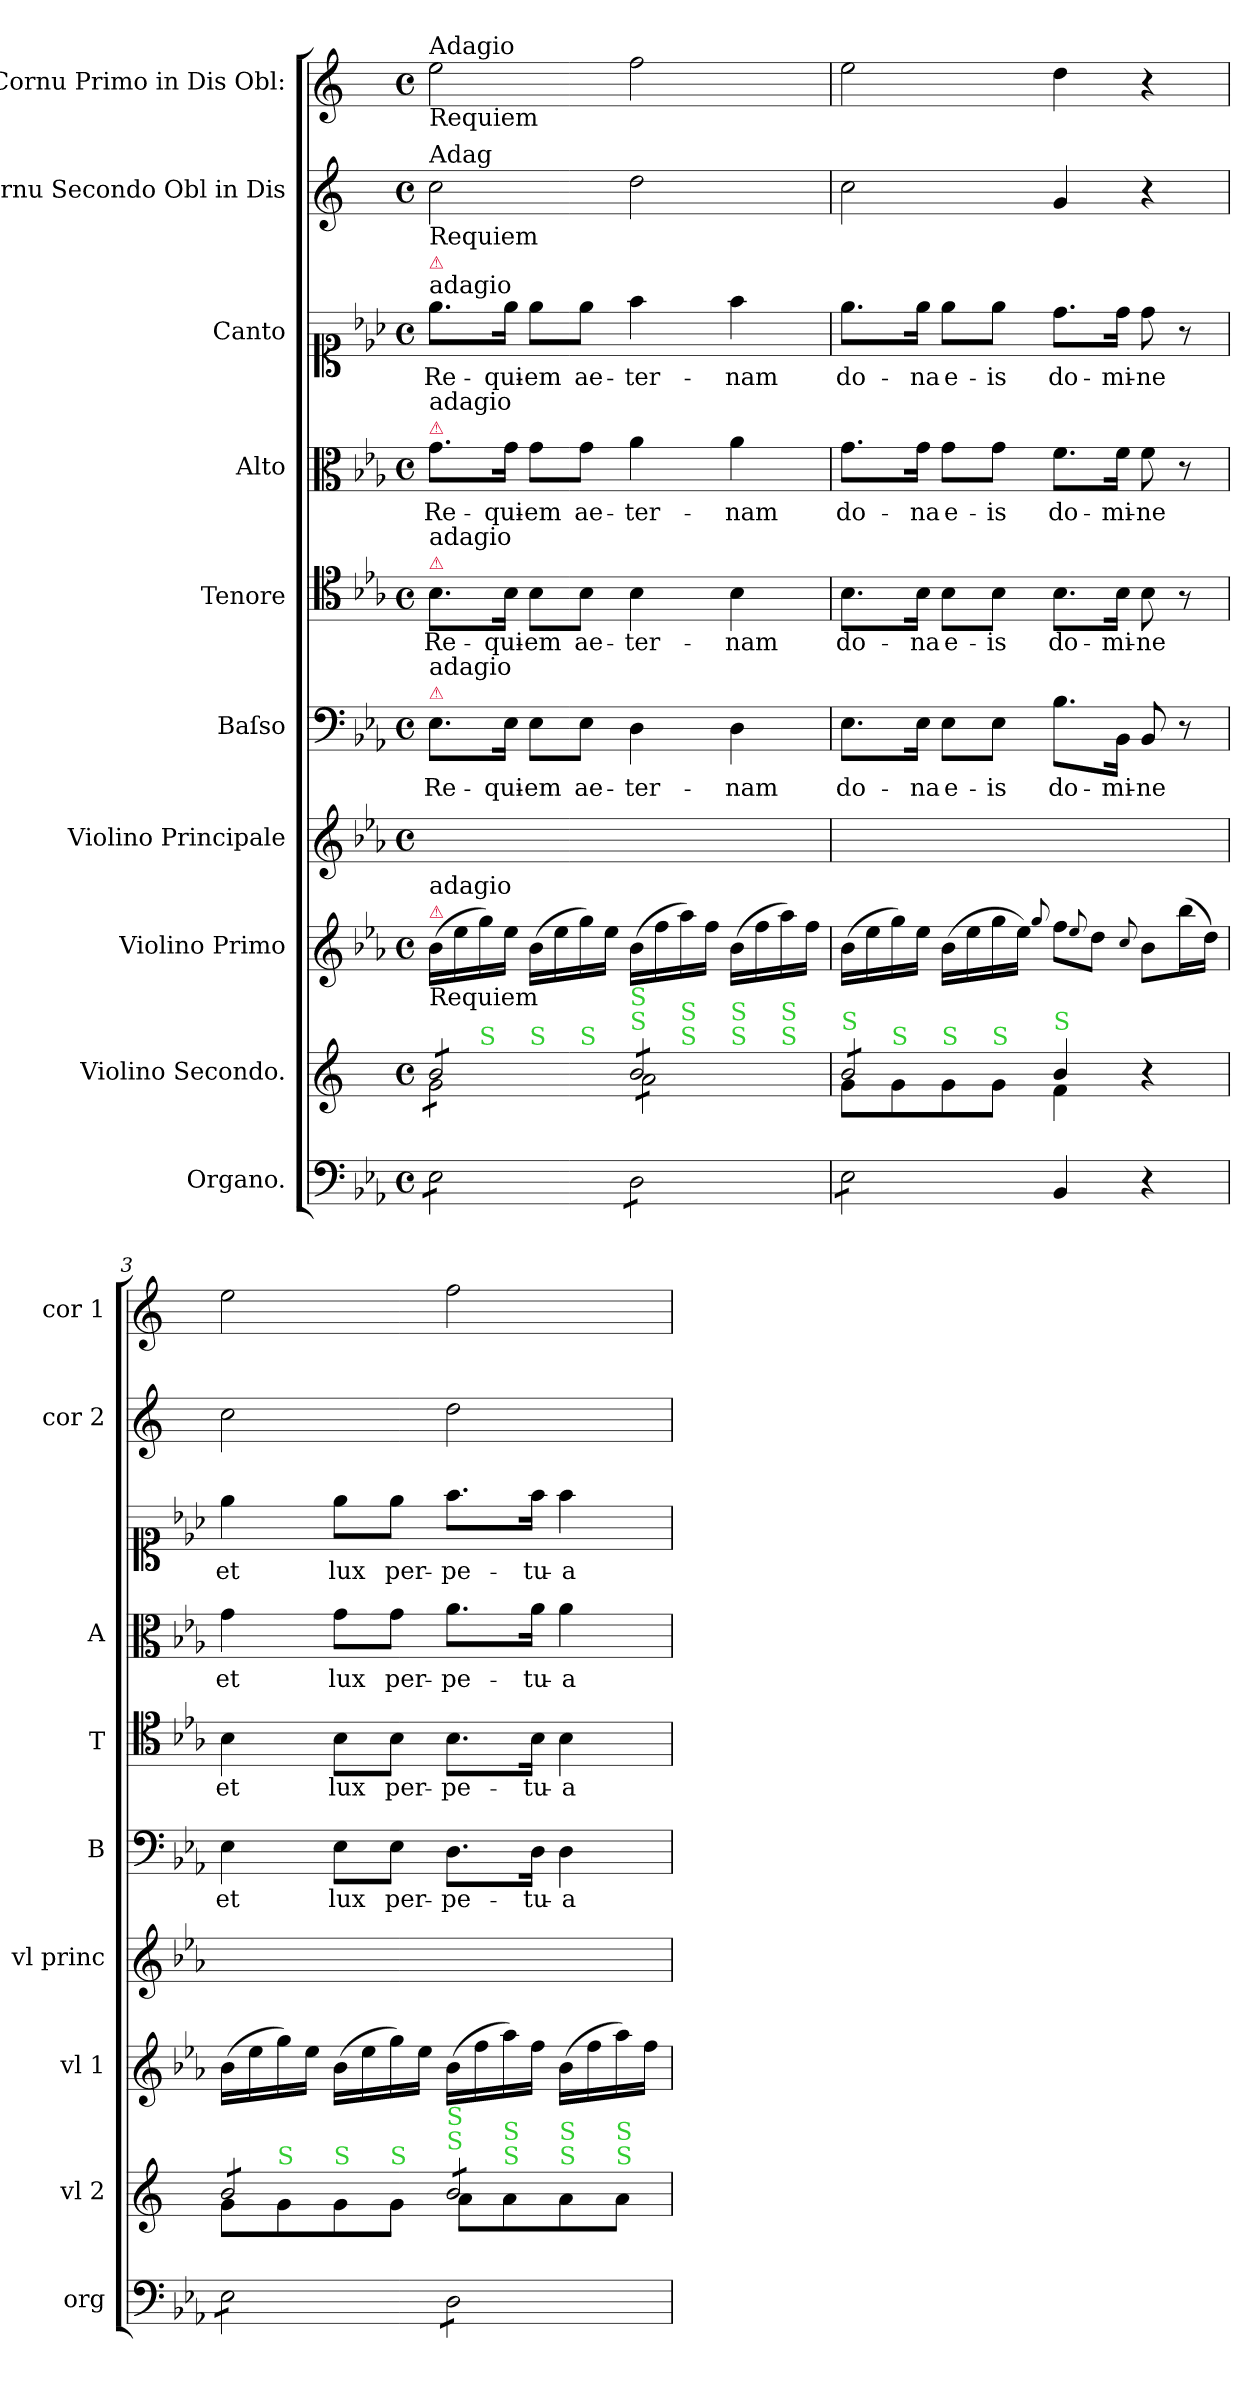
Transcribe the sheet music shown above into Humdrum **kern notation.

**kern	**kern	**kern	**kern	**kern	**text	**kern	**text	**kern	**text	**kern	**text	**kern	**kern
*part10	*part9	*part8	*part7	*part6	*part6	*part5	*part5	*part4	*part4	*part3	*part3	*part2	*part1
*staff10	*staff9	*staff8	*staff7	*staff6	*staff6	*staff5	*staff5	*staff4	*staff4	*staff3	*staff3	*staff2	*staff1
*I"Organo.	*I"Violino Secondo.	*I"Violino Primo	*I"Violino Principale	*I"Baſso	*	*I"Tenore	*	*I"Alto	*	*I"Canto	*	*I"Cornu Secondo Obl in Dis	*I"Cornu Primo in Dis Obl:
*I'org	*I'vl 2	*I'vl 1	*I'vl princ	*I'B	*	*I'T	*	*I'A	*	*	*	*I'cor 2	*I'cor 1
*clefF4	*clefG2	*clefG2	*clefG2	*clefF4	*	*clefC4	*	*clefC3	*	*clefC1	*	*clefG2	*clefG2
*	*	*	*	*	*	*	*	*	*	*	*	*ITrd5c9	*ITrd5c9
*k[b-e-a-]	*k[]	*k[b-e-a-]	*k[b-e-a-]	*k[b-e-a-]	*	*k[b-e-a-]	*	*k[b-e-a-]	*	*k[b-e-a-]	*	*k[b-e-a-]	*k[b-e-a-]
*E-:	*	*E-:	*E-:	*E-:	*	*E-:	*	*E-:	*	*E-:	*	*E-:	*E-:
*M4/4	*M4/4	*M4/4	*M4/4	*M4/4	*	*M4/4	*	*M4/4	*	*M4/4	*	*M4/4	*M4/4
*met(c)	*met(c)	*met(c)	*met(c)	*met(c)	*	*met(c)	*	*met(c)	*	*met(c)	*	*met(c)	*met(c)
=1	=1	=1	=1	=1	=1	=1	=1	=1	=1	=1	=1	=1	=1
*	*^	*	*	*	*	*	*	*	*	*	*	*	*
!	!	!	!	!	!	!	!	!	!	!	!	!	!	!LO:TX:a:t=Adagio
!	!	!	!	!	!	!	!	!	!	!	!	!	!	!LO:TX:b:t=Requiem
!	!	!	!	!	!	!	!	!	!	!	!	!	!LO:TX:a:t=Adag	!
!	!	!	!	!	!	!	!	!	!	!	!	!	!LO:TX:b:t=Requiem	!
!	!	!	!	!	!	!	!	!	!	!	!LO:TX:a:t=adagio	!	!	!
!	!	!	!	!	!	!	!	!	!	!	!LO:TX:a:color=crimson:t=⚠	!	!	!
!	!	!	!	!	!	!	!	!	!LO:TX:a:color=crimson:t=⚠	!	!	!	!	!
!	!	!	!	!	!	!	!	!	!LO:TX:a:t=adagio	!	!	!	!	!
!	!	!	!	!	!	!	!LO:TX:a:color=crimson:t=⚠	!	!	!	!	!	!	!
!	!	!	!	!	!	!	!LO:TX:a:t=adagio	!	!	!	!	!	!	!
!	!	!	!	!	!LO:TX:a:color=crimson:t=⚠	!	!	!	!	!	!	!	!	!
!	!	!	!	!	!LO:TX:a:t=adagio	!	!	!	!	!	!	!	!	!
!	!	!	!LO:TX:a:color=crimson:t=⚠	!	!	!	!	!	!	!	!	!	!	!
!	!	!	!LO:TX:a:t=adagio	!	!	!	!	!	!	!	!	!	!	!
!	!	!	!LO:TX:b:t=Requiem	!	!	!	!	!	!	!	!	!	!	!
!	!LO:TX:b:t=Requiem	!	!	!	!	!	!	!	!	!	!	!	!	!
!	!LO:TX:a:t=adagio	!	!	!	!	!	!	!	!	!	!	!	!	!
!	!LO:TX:a:color=limegreen:t=S	!	!	!	!	!	!	!	!	!	!	!	!	!
!LO:TX:a:t=adagio	!	!	!	!	!	!	!	!	!	!	!	!	!	!
!LO:TX:b:t=Requiem	!	!	!	!	!	!	!	!	!	!	!	!	!	!
*	*^	*	*	*	*	*	*	*	*	*	*	*	*	*
*	*	*	*^	*	*	*	*	*	*	*	*	*	*	*	*
*	*	*	*	*^	*	*	*	*	*	*	*	*	*	*	*	*
*	*	*	*	*	*^	*	*	*	*	*	*	*	*	*	*	*	*
*	*	*	*	*	*	*^	*	*	*	*	*	*	*	*	*	*	*	*
*tremolo	*	*	*	*	*	*	*	*	*	*	*	*	*	*	*	*	*	*	*
*	*tremolo	*	*	*	*	*	*	*	*	*	*	*	*	*	*	*	*	*	*
8E-\L	8b/L	8g\L	8ryy	4ryy	4.ryy	2ryy	2.ryy	(16b-\LL	1ryy	8.E-\L	Re-	8.B-\L	Re-	8.g\L	Re-	8.ee-\L	Re-	2e-\	2g\
.	.	.	.	.	.	.	.	16ee-\	.	.	.	.	.	.	.	.	.	.	.
!	!	!	!LO:TX:a:color=limegreen:t=S	!	!	!	!	!	!	!	!	!	!	!	!	!	!	!	!
8E-\	8b/	8g\	2..ryy	.	.	.	.	16gg\)	.	.	.	.	.	.	.	.	.	.	.
.	.	.	.	.	.	.	.	16ee-\JJ	.	16E-\Jk	-qui-	16B-\Jk	-qui-	16g\Jk	-qui-	16ee-\Jk	-qui-	.	.
!	!	!	!	!LO:TX:a:color=limegreen:t=S	!	!	!	!	!	!	!	!	!	!	!	!	!	!	!
8E-\	8b/	8g\	.	2.ryy	.	.	.	(16b-\LL	.	8E-\L	-em	8B-\L	-em	8g\L	-em	8ee-\L	-em	.	.
.	.	.	.	.	.	.	.	16ee-\	.	.	.	.	.	.	.	.	.	.	.
!	!	!	!	!	!LO:TX:a:color=limegreen:t=S	!	!	!	!	!	!	!	!	!	!	!	!	!	!
8E-\J	8b/J	8g\J	.	.	2ryy	.	.	16gg\)	.	8E-\J	ae-	8B-\J	ae-	8g\J	ae-	8ee-\J	ae-	.	.
.	.	.	.	.	.	.	.	16ee-\JJ	.	.	.	.	.	.	.	.	.	.	.
!	!LO:TX:a:color=limegreen:t=S	!	!	!	!	!	!	!	!	!	!	!	!	!	!	!	!	!	!
!	!LO:TX:a:color=limegreen:t=S	!	!	!	!	!	!	!	!	!	!	!	!	!	!	!	!	!	!
8D\L	8b/L	8a\L	.	.	.	8ryy	.	(16b-\LL	.	4D\	-ter-	4B-\	-ter-	4a-\	-ter-	4ff\	-ter-	2f\	2a-\
.	.	.	.	.	.	.	.	16ff\	.	.	.	.	.	.	.	.	.	.	.
!	!	!	!	!	!	!LO:TX:a:color=limegreen:t=S	!	!	!	!	!	!	!	!	!	!	!	!	!
!	!	!	!	!	!	!LO:TX:a:color=limegreen:t=S	!	!	!	!	!	!	!	!	!	!	!	!	!
8D\	8b/	8a\	.	.	.	4.ryy	.	16aa-\)	.	.	.	.	.	.	.	.	.	.	.
.	.	.	.	.	.	.	.	16ff\JJ	.	.	.	.	.	.	.	.	.	.	.
!	!	!	!	!	!	!	!LO:TX:a:color=limegreen:t=S	!	!	!	!	!	!	!	!	!	!	!	!
!	!	!	!	!	!	!	!LO:TX:a:color=limegreen:t=S	!	!	!	!	!	!	!	!	!	!	!	!
8D\	8b/	8a\	.	.	.	.	4ryy	(16b-\LL	.	4D\	-nam	4B-\	-nam	4a-\	-nam	4ff\	-nam	.	.
.	.	.	.	.	.	.	.	16ff\	.	.	.	.	.	.	.	.	.	.	.
!	!	!	!	!	!LO:TX:a:color=limegreen:t=S	!	!	!	!	!	!	!	!	!	!	!	!	!	!
!	!	!	!	!	!LO:TX:a:color=limegreen:t=S	!	!	!	!	!	!	!	!	!	!	!	!	!	!
8D\J	8b/J	8a\J	.	.	8ryy	.	.	16aa-\)	.	.	.	.	.	.	.	.	.	.	.
.	.	.	.	.	.	.	.	16ff\JJ	.	.	.	.	.	.	.	.	.	.	.
=2	=2	=2	=2	=2	=2	=2	=2	=2	=2	=2	=2	=2	=2	=2	=2	=2	=2	=2	=2
!	!LO:TX:a:color=limegreen:t=S	!	!	!	!	!	!	!	!	!	!	!	!	!	!	!	!	!	!
*	*	*	*	*	*v	*v	*v	*	*	*	*	*	*	*	*	*	*	*	*
8E-\L	8b/L	8g\L	8ryy	4ryy	4.ryy	(16b-\LL	1ryy	8.E-\L	do-	8.B-\L	do-	8.g\L	do-	8.ee-\L	do-	2e-\	2g\
.	.	.	.	.	.	16ee-\	.	.	.	.	.	.	.	.	.	.	.
!	!	!	!LO:TX:a:color=limegreen:t=S	!	!	!	!	!	!	!	!	!	!	!	!	!	!
8E-\	8b/	8g\	2..ryy	.	.	16gg\)	.	.	.	.	.	.	.	.	.	.	.
.	.	.	.	.	.	16ee-\JJ	.	16E-\Jk	-na	16B-\Jk	-na	16g\Jk	-na	16ee-\Jk	-na	.	.
!	!	!	!	!LO:TX:a:color=limegreen:t=S	!	!	!	!	!	!	!	!	!	!	!	!	!
8E-\	8b/	8g\	.	2.ryy	.	(16b-\LL	.	8E-\L	e-	8B-\L	e-	8g\L	e-	8ee-\L	e-	.	.
.	.	.	.	.	.	16ee-\	.	.	.	.	.	.	.	.	.	.	.
!	!	!	!	!	!LO:TX:a:color=limegreen:t=S	!	!	!	!	!	!	!	!	!	!	!	!
8E-\J	8b/J	8g\J	.	.	2ryy	16gg\	.	8E-\J	-is	8B-\J	-is	8g\J	-is	8ee-\J	-is	.	.
*	*Xtremolo	*	*	*	*	*	*	*	*	*	*	*	*	*	*	*	*
*Xtremolo	*	*	*	*	*	*	*	*	*	*	*	*	*	*	*	*	*
.	.	.	.	.	.	16ee-\JJ)	.	.	.	.	.	.	.	.	.	.	.
.	.	.	.	.	.	8qqgg/	.	.	.	.	.	.	.	.	.	.	.
!	!LO:TX:a:color=limegreen:t=S	!	!	!	!	!	!	!	!	!	!	!	!	!	!	!	!
4BB-/	4b/	4f\	.	.	.	8ff\L	.	8.B-\L	do-	8.B-\L	do-	8.f\L	do-	8.dd\L	do-	4B-/	4f\
.	.	.	.	.	.	8qqee-/	.	.	.	.	.	.	.	.	.	.	.
.	.	.	.	.	.	8dd\J	.	.	.	.	.	.	.	.	.	.	.
.	.	.	.	.	.	.	.	16BB-\Jk	-mi-	16B-\Jk	-mi-	16f\Jk	-mi-	16dd\Jk	-mi-	.	.
.	.	.	.	.	.	8qqcc/	.	.	.	.	.	.	.	.	.	.	.
4r	4r	4ryy	.	.	.	8b-\L	.	8BB-/	-ne	8B-\	-ne	8f\	-ne	8dd\	-ne	4r	4r
.	.	.	.	.	8ryy	(16bb-\L	.	8r	.	8r	.	8r	.	8r	.	.	.
.	.	.	.	.	.	16dd\JJ)	.	.	.	.	.	.	.	.	.	.	.
=3	=3	=3	=3	=3	=3	=3	=3	=3	=3	=3	=3	=3	=3	=3	=3	=3	=3
!	!LO:TX:a:color=limegreen:t=S	!	!	!	!	!	!	!	!	!	!	!	!	!	!	!	!
*	*	*	*	*^	*^	*	*	*	*	*	*	*	*	*	*	*	*
*	*	*	*	*	*	*	*	*	*	*	*	*	*	*	*	*	*	*	*
*tremolo	*	*	*	*	*	*	*	*	*	*	*	*	*	*	*	*	*	*	*
*	*tremolo	*	*	*	*	*	*	*	*	*	*	*	*	*	*	*	*	*	*
8E-\L	8b/L	8g\L	8ryy	4ryy	4.ryy	2ryy	2.ryy	(16b-\LL	1ryy	4E-\	et	4B-\	et	4g\	et	4ee-\	et	2e-\	2g\
.	.	.	.	.	.	.	.	16ee-\	.	.	.	.	.	.	.	.	.	.	.
!	!	!	!LO:TX:a:color=limegreen:t=S	!	!	!	!	!	!	!	!	!	!	!	!	!	!	!	!
8E-\	8b/	8g\	2..ryy	.	.	.	.	16gg\)	.	.	.	.	.	.	.	.	.	.	.
.	.	.	.	.	.	.	.	16ee-\JJ	.	.	.	.	.	.	.	.	.	.	.
!	!	!	!	!LO:TX:a:color=limegreen:t=S	!	!	!	!	!	!	!	!	!	!	!	!	!	!	!
8E-\	8b/	8g\	.	2.ryy	.	.	.	(16b-\LL	.	8E-\L	lux	8B-\L	lux	8g\L	lux	8ee-\L	lux	.	.
.	.	.	.	.	.	.	.	16ee-\	.	.	.	.	.	.	.	.	.	.	.
!	!	!	!	!	!LO:TX:a:color=limegreen:t=S	!	!	!	!	!	!	!	!	!	!	!	!	!	!
8E-\J	8b/J	8g\J	.	.	2ryy	.	.	16gg\)	.	8E-\J	per-	8B-\J	per-	8g\J	per-	8ee-\J	per-	.	.
.	.	.	.	.	.	.	.	16ee-\JJ	.	.	.	.	.	.	.	.	.	.	.
!	!LO:TX:a:color=limegreen:t=S	!	!	!	!	!	!	!	!	!	!	!	!	!	!	!	!	!	!
!	!LO:TX:a:color=limegreen:t=S	!	!	!	!	!	!	!	!	!	!	!	!	!	!	!	!	!	!
8D\L	8b/L	8a\L	.	.	.	8ryy	.	(16b-\LL	.	8.D\L	-pe-	8.B-\L	-pe-	8.a-\L	-pe-	8.ff\L	-pe-	2f\	2a-\
.	.	.	.	.	.	.	.	16ff\	.	.	.	.	.	.	.	.	.	.	.
!	!	!	!	!	!	!LO:TX:a:color=limegreen:t=S	!	!	!	!	!	!	!	!	!	!	!	!	!
!	!	!	!	!	!	!LO:TX:a:color=limegreen:t=S	!	!	!	!	!	!	!	!	!	!	!	!	!
8D\	8b/	8a\	.	.	.	4.ryy	.	16aa-\)	.	.	.	.	.	.	.	.	.	.	.
.	.	.	.	.	.	.	.	16ff\JJ	.	16D\Jk	-tu-	16B-\Jk	-tu-	16a-\Jk	-tu-	16ff\Jk	-tu-	.	.
!	!	!	!	!	!	!	!LO:TX:a:color=limegreen:t=S	!	!	!	!	!	!	!	!	!	!	!	!
!	!	!	!	!	!	!	!LO:TX:a:color=limegreen:t=S	!	!	!	!	!	!	!	!	!	!	!	!
8D\	8b/	8a\	.	.	.	.	4ryy	(16b-\LL	.	4D\	-a	4B-\	-a	4a-\	-a	4ff\	-a	.	.
.	.	.	.	.	.	.	.	16ff\	.	.	.	.	.	.	.	.	.	.	.
!	!	!	!	!	!LO:TX:a:color=limegreen:t=S	!	!	!	!	!	!	!	!	!	!	!	!	!	!
!	!	!	!	!	!LO:TX:a:color=limegreen:t=S	!	!	!	!	!	!	!	!	!	!	!	!	!	!
8D\J	8b/J	8a\J	.	.	8ryy	.	.	16aa-\)	.	.	.	.	.	.	.	.	.	.	.
*	*Xtremolo	*	*	*	*	*	*	*	*	*	*	*	*	*	*	*	*	*	*
*Xtremolo	*	*	*	*	*	*	*	*	*	*	*	*	*	*	*	*	*	*	*
.	.	.	.	.	.	.	.	16ff\JJ	.	.	.	.	.	.	.	.	.	.	.
*	*v	*v	*v	*v	*v	*v	*v	*	*	*	*	*	*	*	*	*	*	*	*
=	=	=	=	=	=	=	=	=	=	=	=	=	=
*-	*-	*-	*-	*-	*-	*-	*-	*-	*-	*-	*-	*-	*-
